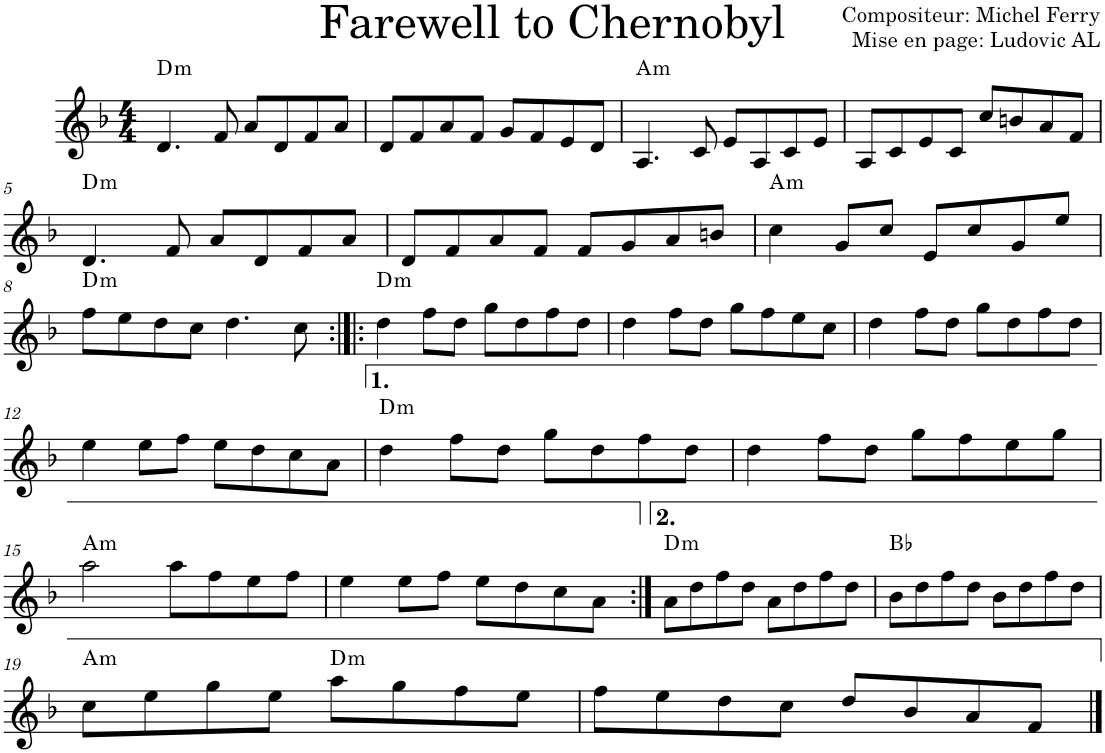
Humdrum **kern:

**kern	**harte
*part1	*part1
*staff1	*
*I"Violon	*
*I'Vln.	*
*clefG2	*
*k[b-]	*
*M4/4	*
=1	=1
!	!LO:H:kt=m
4.d/	D:min
8f/	.
8a/L	.
8d/	.
8f/	.
8a/J	.
=2	=2
8d/L	.
8f/	.
8a/	.
8f/J	.
8g/L	.
8f/	.
8e/	.
8d/J	.
=3	=3
!	!LO:H:kt=m
4.A/	A:min
8c/	.
8e/L	.
8A/	.
8c/	.
8e/J	.
=4	=4
8A/L	.
8c/	.
8e/	.
8c/J	.
8cc/L	.
8bn/	.
8a/	.
8f/J	.
!!LO:LB:g=z
=5	=5
!	!LO:H:kt=m
4.d/	D:min
8f/	.
8a/L	.
8d/	.
8f/	.
8a/J	.
=6	=6
8d/L	.
8f/	.
8a/	.
8f/J	.
8f/L	.
8g/	.
8a/	.
8bn/J	.
=7	=7
!	!LO:H:kt=m
4cc\	A:min
8g/L	.
8cc/J	.
8e/L	.
8cc/	.
8g/	.
8ee/J	.
!!LO:LB:g=z
=8	=8
!	!LO:H:kt=m
8ff\L	D:min
8ee\	.
8dd\	.
8cc\J	.
4.dd\	.
8cc\	.
=9:|!|:	=9:|!|:
!	!LO:H:kt=m
4dd\	D:min
8ff\L	.
8dd\J	.
8gg\L	.
8dd\	.
8ff\	.
8dd\J	.
=10	=10
4dd\	.
8ff\L	.
8dd\J	.
8gg\L	.
8ff\	.
8ee\	.
8cc\J	.
=11	=11
4dd\	.
8ff\L	.
8dd\J	.
8gg\L	.
8dd\	.
8ff\	.
8dd\J	.
!!LO:LB:g=z
=12	=12
4ee\	.
8ee\L	.
8ff\J	.
8ee\L	.
8dd\	.
8cc\	.
8a\J	.
=13	=13
!	!LO:H:kt=m
4dd\	D:min
8ff\L	.
8dd\J	.
8gg\L	.
8dd\	.
8ff\	.
8dd\J	.
=14	=14
4dd\	.
8ff\L	.
8dd\J	.
8gg\L	.
8ff\	.
8ee\	.
8gg\J	.
!!LO:LB:g=z
=15	=15
!	!LO:H:kt=m
2aa\	A:min
8aa\L	.
8ff\	.
8ee\	.
8ff\J	.
=16	=16
4ee\	.
8ee\L	.
8ff\J	.
8ee\L	.
8dd\	.
8cc\	.
8a\J	.
=17:|!	=17:|!
!	!LO:H:kt=m
8a\L	D:min
8dd\	.
8ff\	.
8dd\J	.
8a\L	.
8dd\	.
8ff\	.
8dd\J	.
=18	=18
8b-\L	Bb:maj
8dd\	.
8ff\	.
8dd\J	.
8b-\L	.
8dd\	.
8ff\	.
8dd\J	.
!!LO:LB:g=z
=19	=19
!	!LO:H:kt=m
8cc\L	A:min
8ee\	.
8gg\	.
8ee\J	.
!	!LO:H:kt=m
8aa\L	D:min
8gg\	.
8ff\	.
8ee\J	.
=20	=20
8ff\L	.
8ee\	.
8dd\	.
8cc\J	.
8dd/L	.
8b-/	.
8a/	.
8f/J	.
==	==
*-	*-
